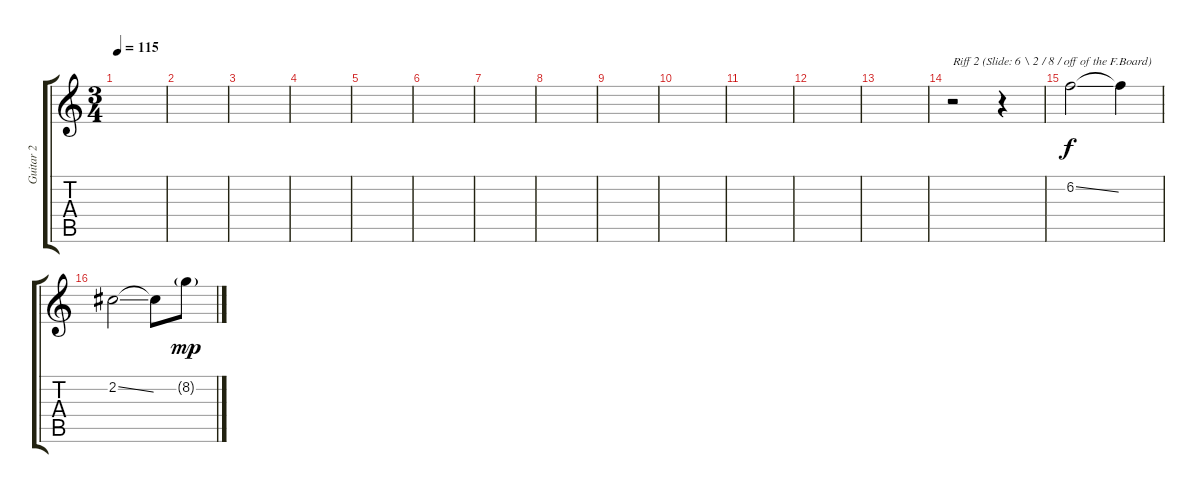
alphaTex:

\track ("Guitar 2" "Guitar 2") {instrument distortionguitar}
\staff {score tabs}
\tuning (E4 B3 G3 D3 A2 E2) {hide}
\ts (3 4)
\tempo 115
\clef g2
\ks c
|
|
|
|
|
|
|
|
|
|
|
|
|
r.2{txt "Riff 2 (Slide: 6 \\ 2 / 8 / off of the F.Board)"} r.4 |
6.2{ss}.2 6.2{t}.4 |
2.2{ss}.2 2.2{t}.8 8.2{g}.8{dy mp}
